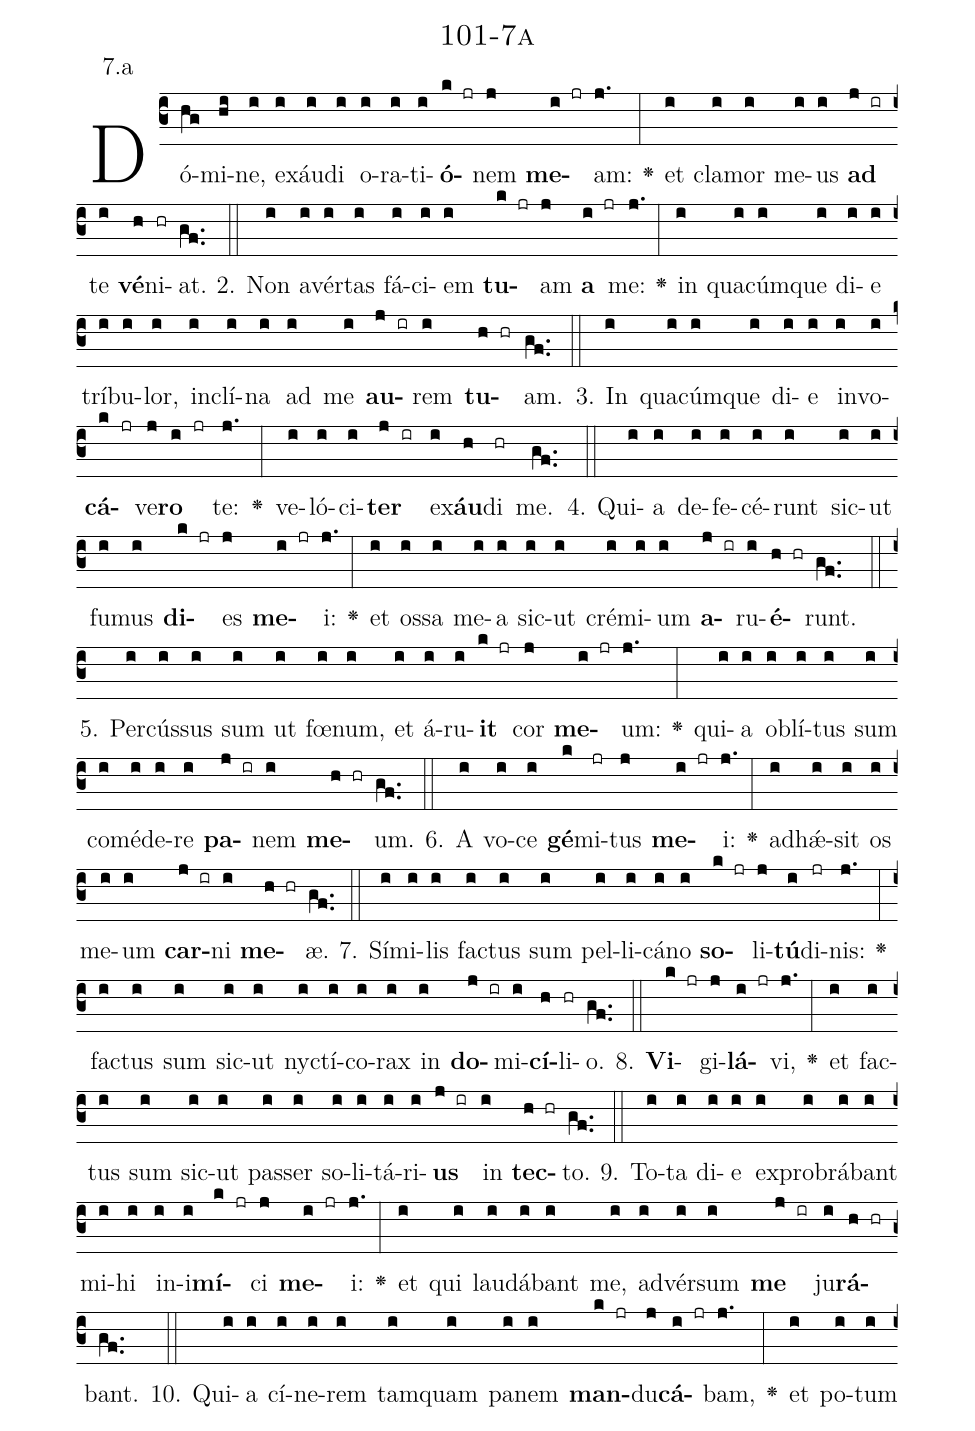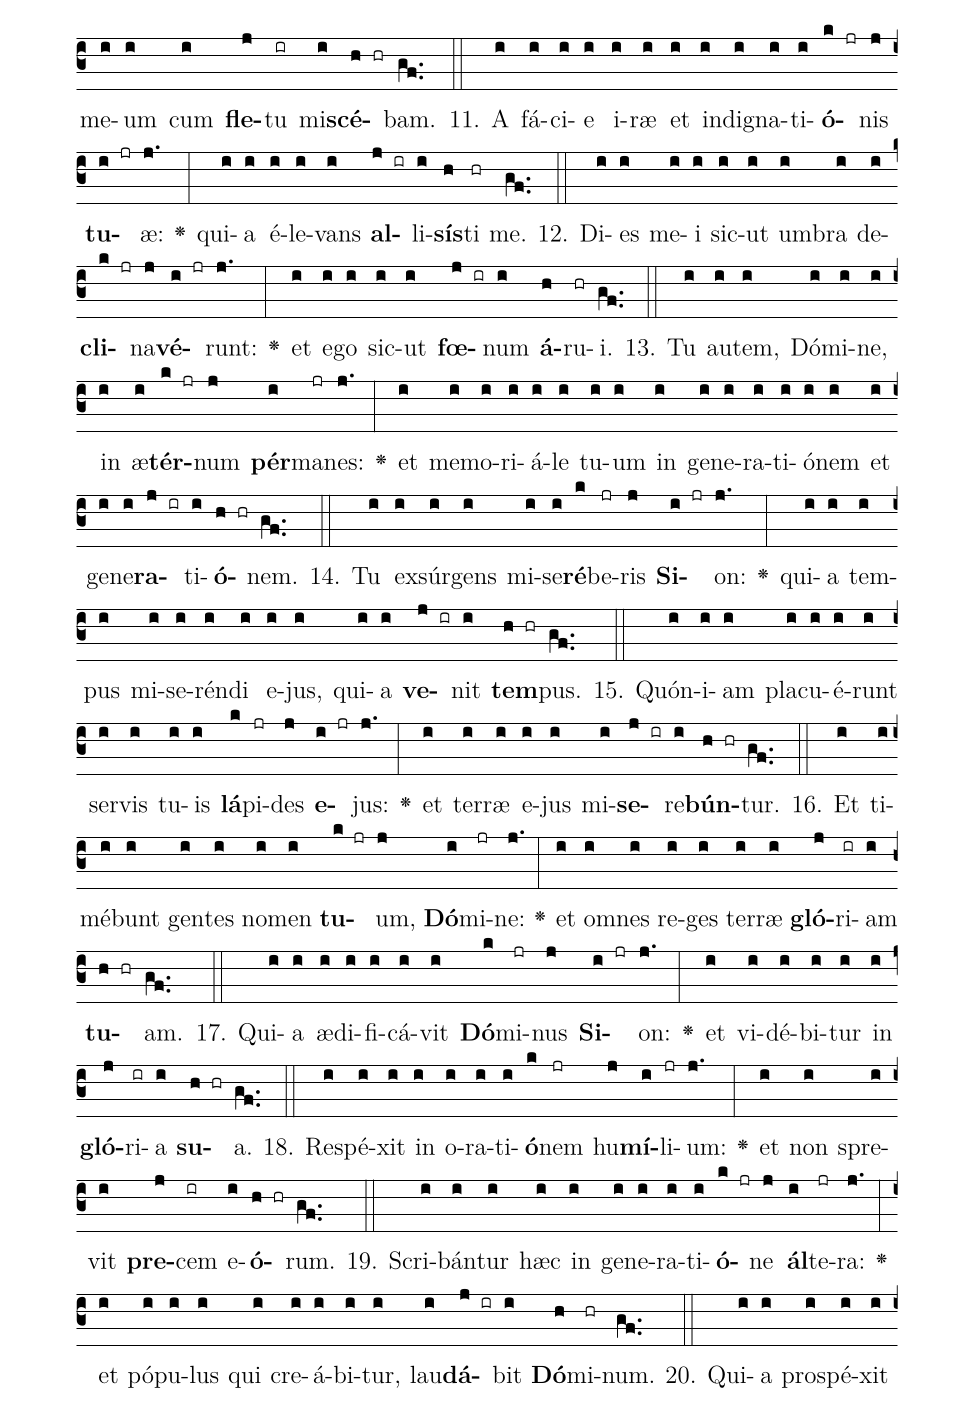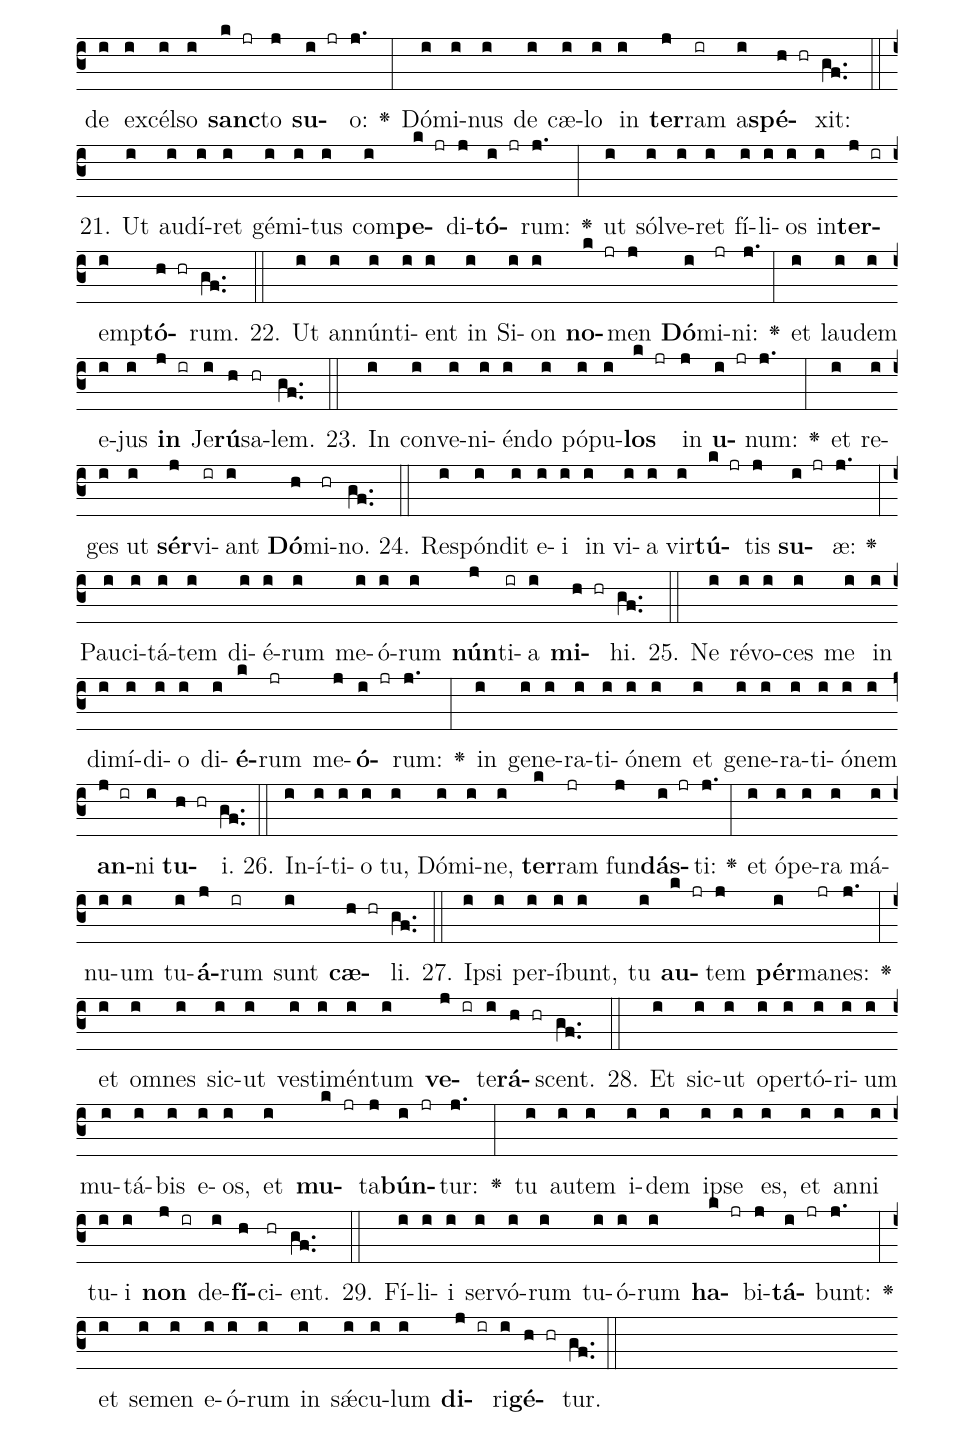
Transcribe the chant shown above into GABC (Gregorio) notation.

name: 101-7a;
annotation: 7.a;
%%
(c3)Dó(hg)mi(hi)ne,(i) ex(i)áu(i)di(i) o(i)ra(i)ti(i)<b>ó</b>(k jr)nem(j) <b>me</b>(i jr)am:(j.) <v>\greheightstar</v>(:) et(i) cla(i)mor(i) me(i)us(i) <b>ad</b>(j ir) te(i) <b>vé</b>(h)ni(hr)at.(gf..) (::)
2. Non(i) a(i)vér(i)tas(i) fá(i)ci(i)em(i) <b>tu</b>(k jr)am(j) <b>a</b>(i jr) me:(j.) <v>\greheightstar</v>(:) in(i) qua(i)cúm(i)que(i) di(i)e(i) trí(i)bu(i)lor,(i) in(i)clí(i)na(i) ad(i) me(i) <b>au</b>(j ir)rem(i) <b>tu</b>(h hr)am.(gf..) (::)
3. In(i) qua(i)cúm(i)que(i) di(i)e(i) in(i)vo(i)<b>cá</b>(k jr)ve(j)<b>ro</b>(i jr) te:(j.) <v>\greheightstar</v>(:) ve(i)ló(i)ci(i)<b>ter</b>(j ir) ex(i)<b>áu</b>(h)di(hr) me.(gf..) (::)
4. Qui(i)a(i) de(i)fe(i)cé(i)runt(i) sic(i)ut(i) fu(i)mus(i) <b>di</b>(k jr)es(j) <b>me</b>(i jr)i:(j.) <v>\greheightstar</v>(:) et(i) os(i)sa(i) me(i)a(i) sic(i)ut(i) cré(i)mi(i)um(i) <b>a</b>(j ir)ru(i)<b>é</b>(h hr)runt.(gf..) (::)
5. Per(i)cús(i)sus(i) sum(i) ut(i) fœ(i)num,(i) et(i) á(i)ru(i)<b>it</b>(k jr) cor(j) <b>me</b>(i jr)um:(j.) <v>\greheightstar</v>(:) qui(i)a(i) ob(i)lí(i)tus(i) sum(i) com(i)é(i)de(i)re(i) <b>pa</b>(j ir)nem(i) <b>me</b>(h hr)um.(gf..) (::)
6. A(i) vo(i)ce(i) <b>gé</b>(k)mi(jr)tus(j) <b>me</b>(i jr)i:(j.) <v>\greheightstar</v>(:) ad(i)hǽ(i)sit(i) os(i) me(i)um(i) <b>car</b>(j ir)ni(i) <b>me</b>(h hr)æ.(gf..) (::)
7. Sí(i)mi(i)lis(i) fac(i)tus(i) sum(i) pel(i)li(i)cá(i)no(i) <b>so</b>(k jr)li(j)<b>tú</b>(i)di(jr)nis:(j.) <v>\greheightstar</v>(:) fac(i)tus(i) sum(i) sic(i)ut(i) nyc(i)tí(i)co(i)rax(i) in(i) <b>do</b>(j ir)mi(i)<b>cí</b>(h)li(hr)o.(gf..) (::)
8. <b>Vi</b>(k jr)gi(j)<b>lá</b>(i jr)vi,(j.) <v>\greheightstar</v>(:) et(i) fac(i)tus(i) sum(i) sic(i)ut(i) pas(i)ser(i) so(i)li(i)tá(i)ri(i)<b>us</b>(j ir) in(i) <b>tec</b>(h hr)to.(gf..) (::)
9. To(i)ta(i) di(i)e(i) ex(i)pro(i)brá(i)bant(i) mi(i)hi(i) in(i)i(i)<b>mí</b>(k jr)ci(j) <b>me</b>(i jr)i:(j.) <v>\greheightstar</v>(:) et(i) qui(i) lau(i)dá(i)bant(i) me,(i) ad(i)vér(i)sum(i) <b>me</b>(j ir) ju(i)<b>rá</b>(h hr)bant.(gf..) (::)
10. Qui(i)a(i) cí(i)ne(i)rem(i) tam(i)quam(i) pa(i)nem(i) <b>man</b>(k jr)du(j)<b>cá</b>(i jr)bam,(j.) <v>\greheightstar</v>(:) et(i) po(i)tum(i) me(i)um(i) cum(i) <b>fle</b>(j)tu(ir) mi(i)<b>scé</b>(h hr)bam.(gf..) (::)
11. A(i) fá(i)ci(i)e(i) i(i)ræ(i) et(i) in(i)di(i)gna(i)ti(i)<b>ó</b>(k jr)nis(j) <b>tu</b>(i jr)æ:(j.) <v>\greheightstar</v>(:) qui(i)a(i) é(i)le(i)vans(i) <b>al</b>(j ir)li(i)<b>sís</b>(h)ti(hr) me.(gf..) (::)
12. Di(i)es(i) me(i)i(i) sic(i)ut(i) um(i)bra(i) de(i)<b>cli</b>(k jr)na(j)<b>vé</b>(i jr)runt:(j.) <v>\greheightstar</v>(:) et(i) e(i)go(i) sic(i)ut(i) <b>fœ</b>(j ir)num(i) <b>á</b>(h)ru(hr)i.(gf..) (::)
13. Tu(i) au(i)tem,(i) Dó(i)mi(i)ne,(i) in(i) æ(i)<b>tér</b>(k jr)num(j) <b>pér</b>(i)ma(jr)nes:(j.) <v>\greheightstar</v>(:) et(i) me(i)mo(i)ri(i)á(i)le(i) tu(i)um(i) in(i) ge(i)ne(i)ra(i)ti(i)ó(i)nem(i) et(i) ge(i)ne(i)<b>ra</b>(j ir)ti(i)<b>ó</b>(h hr)nem.(gf..) (::)
14. Tu(i) ex(i)súr(i)gens(i) mi(i)se(i)<b>ré</b>(k)be(jr)ris(j) <b>Si</b>(i jr)on:(j.) <v>\greheightstar</v>(:) qui(i)a(i) tem(i)pus(i) mi(i)se(i)rén(i)di(i) e(i)jus,(i) qui(i)a(i) <b>ve</b>(j ir)nit(i) <b>tem</b>(h hr)pus.(gf..) (::)
15. Quón(i)i(i)am(i) pla(i)cu(i)é(i)runt(i) ser(i)vis(i) tu(i)is(i) <b>lá</b>(k)pi(jr)des(j) <b>e</b>(i jr)jus:(j.) <v>\greheightstar</v>(:) et(i) ter(i)ræ(i) e(i)jus(i) mi(i)<b>se</b>(j ir)re(i)<b>bún</b>(h hr)tur.(gf..) (::)
16. Et(i) ti(i)mé(i)bunt(i) gen(i)tes(i) no(i)men(i) <b>tu</b>(k jr)um,(j) <b>Dó</b>(i)mi(jr)ne:(j.) <v>\greheightstar</v>(:) et(i) om(i)nes(i) re(i)ges(i) ter(i)ræ(i) <b>gló</b>(j)ri(ir)am(i) <b>tu</b>(h hr)am.(gf..) (::)
17. Qui(i)a(i) æ(i)di(i)fi(i)cá(i)vit(i) <b>Dó</b>(k)mi(jr)nus(j) <b>Si</b>(i jr)on:(j.) <v>\greheightstar</v>(:) et(i) vi(i)dé(i)bi(i)tur(i) in(i) <b>gló</b>(j)ri(ir)a(i) <b>su</b>(h hr)a.(gf..) (::)
18. Re(i)spé(i)xit(i) in(i) o(i)ra(i)ti(i)<b>ó</b>(k)nem(jr) hu(j)<b>mí</b>(i)li(jr)um:(j.) <v>\greheightstar</v>(:) et(i) non(i) spre(i)vit(i) <b>pre</b>(j)cem(ir) e(i)<b>ó</b>(h hr)rum.(gf..) (::)
19. Scri(i)bán(i)tur(i) hæc(i) in(i) ge(i)ne(i)ra(i)ti(i)<b>ó</b>(k jr)ne(j) <b>ál</b>(i)te(jr)ra:(j.) <v>\greheightstar</v>(:) et(i) pó(i)pu(i)lus(i) qui(i) cre(i)á(i)bi(i)tur,(i) lau(i)<b>dá</b>(j ir)bit(i) <b>Dó</b>(h)mi(hr)num.(gf..) (::)
20. Qui(i)a(i) pro(i)spé(i)xit(i) de(i) ex(i)cél(i)so(i) <b>sanc</b>(k jr)to(j) <b>su</b>(i jr)o:(j.) <v>\greheightstar</v>(:) Dó(i)mi(i)nus(i) de(i) cæ(i)lo(i) in(i) <b>ter</b>(j)ram(ir) a(i)<b>spé</b>(h hr)xit:(gf..) (::)
21. Ut(i) au(i)dí(i)ret(i) gé(i)mi(i)tus(i) com(i)<b>pe</b>(k jr)di(j)<b>tó</b>(i jr)rum:(j.) <v>\greheightstar</v>(:) ut(i) sól(i)ve(i)ret(i) fí(i)li(i)os(i) in(i)<b>ter</b>(j ir)emp(i)<b>tó</b>(h hr)rum.(gf..) (::)
22. Ut(i) an(i)nún(i)ti(i)ent(i) in(i) Si(i)on(i) <b>no</b>(k jr)men(j) <b>Dó</b>(i)mi(jr)ni:(j.) <v>\greheightstar</v>(:) et(i) lau(i)dem(i) e(i)jus(i) <b>in</b>(j ir) Je(i)<b>rú</b>(h)sa(hr)lem.(gf..) (::)
23. In(i) con(i)ve(i)ni(i)én(i)do(i) pó(i)pu(i)<b>los</b>(k jr) in(j) <b>u</b>(i jr)num:(j.) <v>\greheightstar</v>(:) et(i) re(i)ges(i) ut(i) <b>sér</b>(j)vi(ir)ant(i) <b>Dó</b>(h)mi(hr)no.(gf..) (::)
24. Re(i)spón(i)dit(i) e(i)i(i) in(i) vi(i)a(i) vir(i)<b>tú</b>(k jr)tis(j) <b>su</b>(i jr)æ:(j.) <v>\greheightstar</v>(:) Pau(i)ci(i)tá(i)tem(i) di(i)é(i)rum(i) me(i)ó(i)rum(i) <b>nún</b>(j)ti(ir)a(i) <b>mi</b>(h hr)hi.(gf..) (::)
25. Ne(i) ré(i)vo(i)ces(i) me(i) in(i) di(i)mí(i)di(i)o(i) di(i)<b>é</b>(k)rum(jr) me(j)<b>ó</b>(i jr)rum:(j.) <v>\greheightstar</v>(:) in(i) ge(i)ne(i)ra(i)ti(i)ó(i)nem(i) et(i) ge(i)ne(i)ra(i)ti(i)ó(i)nem(i) <b>an</b>(j ir)ni(i) <b>tu</b>(h hr)i.(gf..) (::)
26. In(i)í(i)ti(i)o(i) tu,(i) Dó(i)mi(i)ne,(i) <b>ter</b>(k)ram(jr) fun(j)<b>dás</b>(i jr)ti:(j.) <v>\greheightstar</v>(:) et(i) ó(i)pe(i)ra(i) má(i)nu(i)um(i) tu(i)<b>á</b>(j)rum(ir) sunt(i) <b>cæ</b>(h hr)li.(gf..) (::)
27. Ip(i)si(i) per(i)í(i)bunt,(i) tu(i) <b>au</b>(k jr)tem(j) <b>pér</b>(i)ma(jr)nes:(j.) <v>\greheightstar</v>(:) et(i) om(i)nes(i) sic(i)ut(i) ves(i)ti(i)mén(i)tum(i) <b>ve</b>(j ir)te(i)<b>rá</b>(h hr)scent.(gf..) (::)
28. Et(i) sic(i)ut(i) o(i)per(i)tó(i)ri(i)um(i) mu(i)tá(i)bis(i) e(i)os,(i) et(i) <b>mu</b>(k jr)ta(j)<b>bún</b>(i jr)tur:(j.) <v>\greheightstar</v>(:) tu(i) au(i)tem(i) i(i)dem(i) ip(i)se(i) es,(i) et(i) an(i)ni(i) tu(i)i(i) <b>non</b>(j ir) de(i)<b>fí</b>(h)ci(hr)ent.(gf..) (::)
29. Fí(i)li(i)i(i) ser(i)vó(i)rum(i) tu(i)ó(i)rum(i) <b>ha</b>(k jr)bi(j)<b>tá</b>(i jr)bunt:(j.) <v>\greheightstar</v>(:) et(i) se(i)men(i) e(i)ó(i)rum(i) in(i) sǽ(i)cu(i)lum(i) <b>di</b>(j ir)ri(i)<b>gé</b>(h hr)tur.(gf..) (::)
